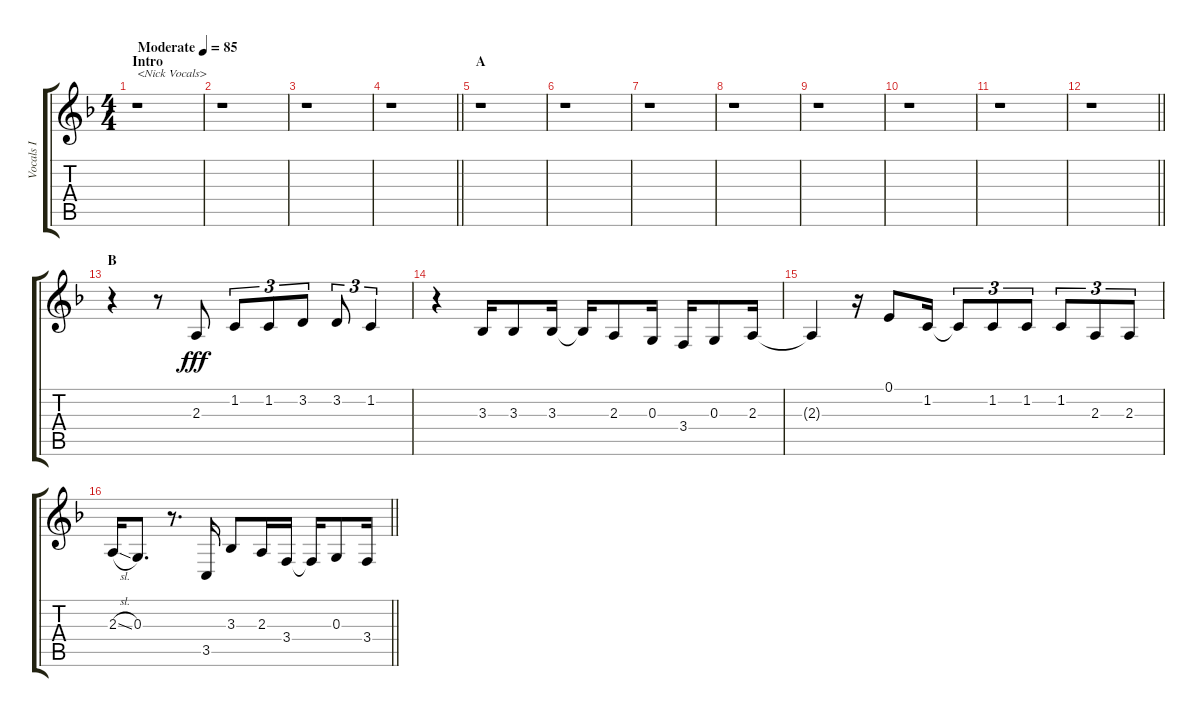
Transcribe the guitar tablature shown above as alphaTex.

\track ("Vocals I" "Vocals I") {instrument voiceoohs}
\staff {score tabs}
\tuning (E4 B3 G3 D3 A2 E2) {hide}
\ts (4 4)
\section ("" "Intro")
\tempo (85 "Moderate")
\clef g2
\ks f
r.1{txt "<Nick Vocals>" dy fff instrument voiceoohs} |
r.1 |
r.1 |
\barLineRight lightlight
r.1 |
\section ("" "A")
r.1 |
r.1 |
r.1 |
r.1 |
r.1 |
r.1 |
r.1 |
\barLineRight lightlight
r.1 |
\section ("" "B")
r.4 r.8 2.3.8 1.2.8{tu (3 2)} 1.2.8{tu (3 2)} 3.2.8{tu (3 2)} 3.2.8{tu (3 2)} 1.2.4{tu (3 2)} |
r.4 3.3.16 3.3.8 3.3.16 3.3{t}.16 2.3.8 0.3.16 3.4.16 0.3.8 2.3.16 |
2.3{t}.4 r.16 0.1.8 1.2.16 1.2{t}.8{tu (3 2)} 1.2.8{tu (3 2)} 1.2.8{tu (3 2)} 1.2.8{tu (3 2)} 2.3.8{tu (3 2)} 2.3.8{tu (3 2)} |
\barLineRight lightlight
2.3{sl}.16 0.3.8{d} r.8{d} 3.5.16 3.3.8 2.3.16 3.4.16 3.4{t}.16 0.3.8 3.4.16
